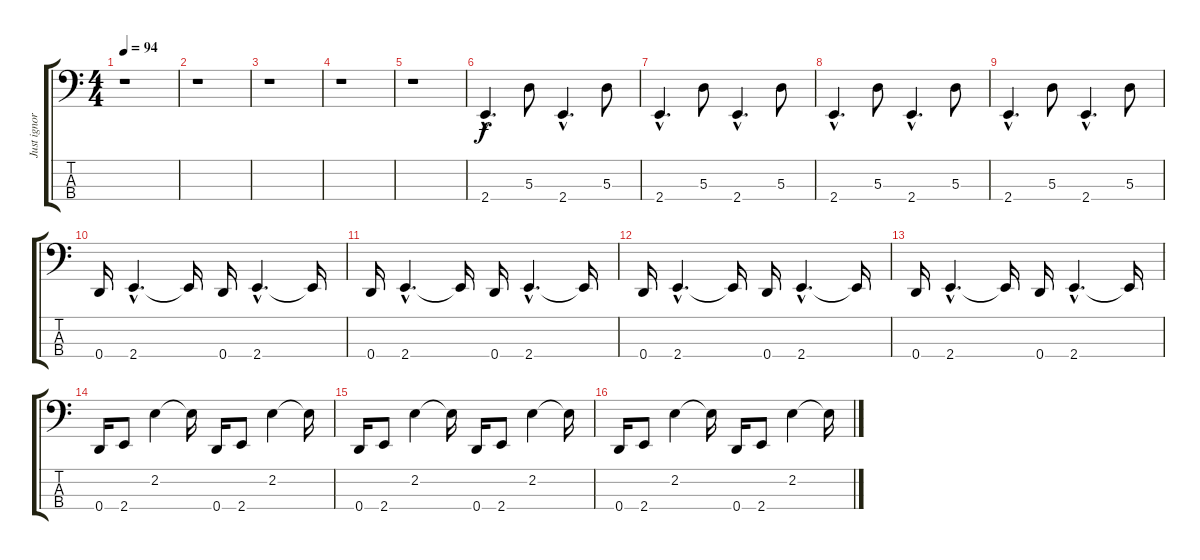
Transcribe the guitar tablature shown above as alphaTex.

\track ("Just ignore this track" "Just ignor") {instrument electricbasspick}
\staff {score tabs}
\tuning (G2 D2 A1 D1) {hide}
\ts (4 4)
\tempo 94
\clef f4
\ks c
r.1{dy f instrument electricbasspick} |
r.1 |
r.1 |
r.1 |
r.1 |
2.4{hac}.4{d} 5.3.8 2.4{hac}.4{d} 5.3.8 |
2.4{hac}.4{d} 5.3.8 2.4{hac}.4{d} 5.3.8 |
2.4{hac}.4{d} 5.3.8 2.4{hac}.4{d} 5.3.8 |
2.4{hac}.4{d} 5.3.8 2.4{hac}.4{d} 5.3.8 |
0.4.16 2.4{hac}.4{d} 2.4{t}.16 0.4.16 2.4{hac}.4{d} 2.4{t}.16 |
0.4.16 2.4{hac}.4{d} 2.4{t}.16 0.4.16 2.4{hac}.4{d} 2.4{t}.16 |
0.4.16 2.4{hac}.4{d} 2.4{t}.16 0.4.16 2.4{hac}.4{d} 2.4{t}.16 |
0.4.16 2.4{hac}.4{d} 2.4{t}.16 0.4.16 2.4{hac}.4{d} 2.4{t}.16 |
0.4.16 2.4.8 2.2.4 2.2{t}.16 0.4.16 2.4.8 2.2.4 2.2{t}.16 |
0.4.16 2.4.8 2.2.4 2.2{t}.16 0.4.16 2.4.8 2.2.4 2.2{t}.16 |
0.4.16 2.4.8 2.2.4 2.2{t}.16 0.4.16 2.4.8 2.2.4 2.2{t}.16
